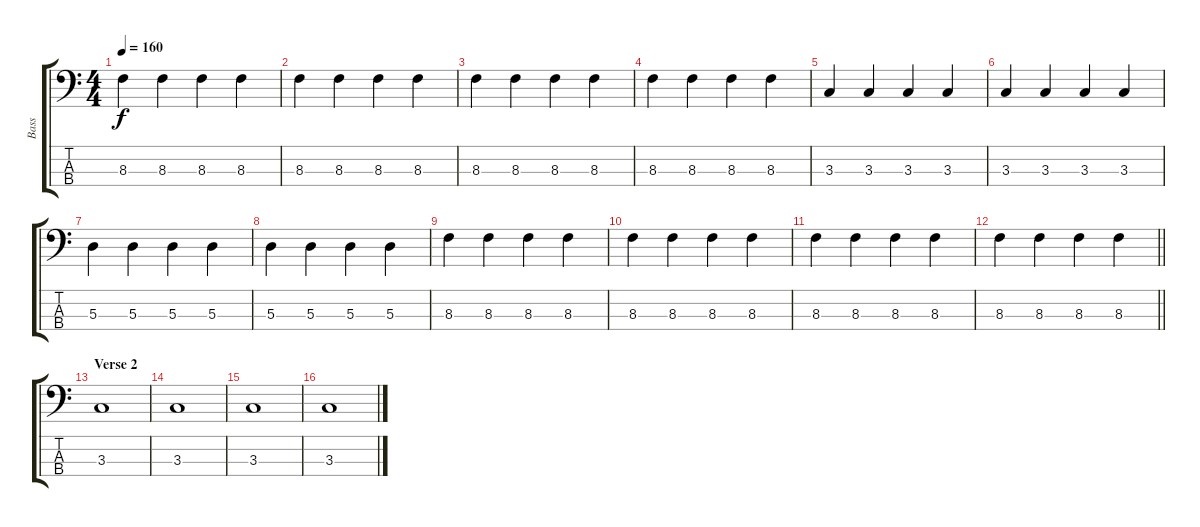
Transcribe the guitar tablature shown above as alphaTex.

\track ("Bass" "Bass") {instrument electricbassfinger}
\staff {score tabs}
\tuning (G2 D2 A1 E1) {hide}
\ts (4 4)
\tempo 160
\clef f4
\ks c
8.3.4{dy f} 8.3.4 8.3.4 8.3.4 |
8.3.4 8.3.4 8.3.4 8.3.4 |
8.3.4 8.3.4 8.3.4 8.3.4 |
8.3.4 8.3.4 8.3.4 8.3.4 |
3.3.4 3.3.4 3.3.4 3.3.4 |
3.3.4 3.3.4 3.3.4 3.3.4 |
5.3.4 5.3.4 5.3.4 5.3.4 |
5.3.4 5.3.4 5.3.4 5.3.4 |
8.3.4 8.3.4 8.3.4 8.3.4 |
8.3.4 8.3.4 8.3.4 8.3.4 |
8.3.4 8.3.4 8.3.4 8.3.4 |
\barLineRight lightlight
8.3.4 8.3.4 8.3.4 8.3.4 |
\section ("" "Verse 2")
3.3.1 |
3.3.1 |
3.3.1 |
3.3.1
